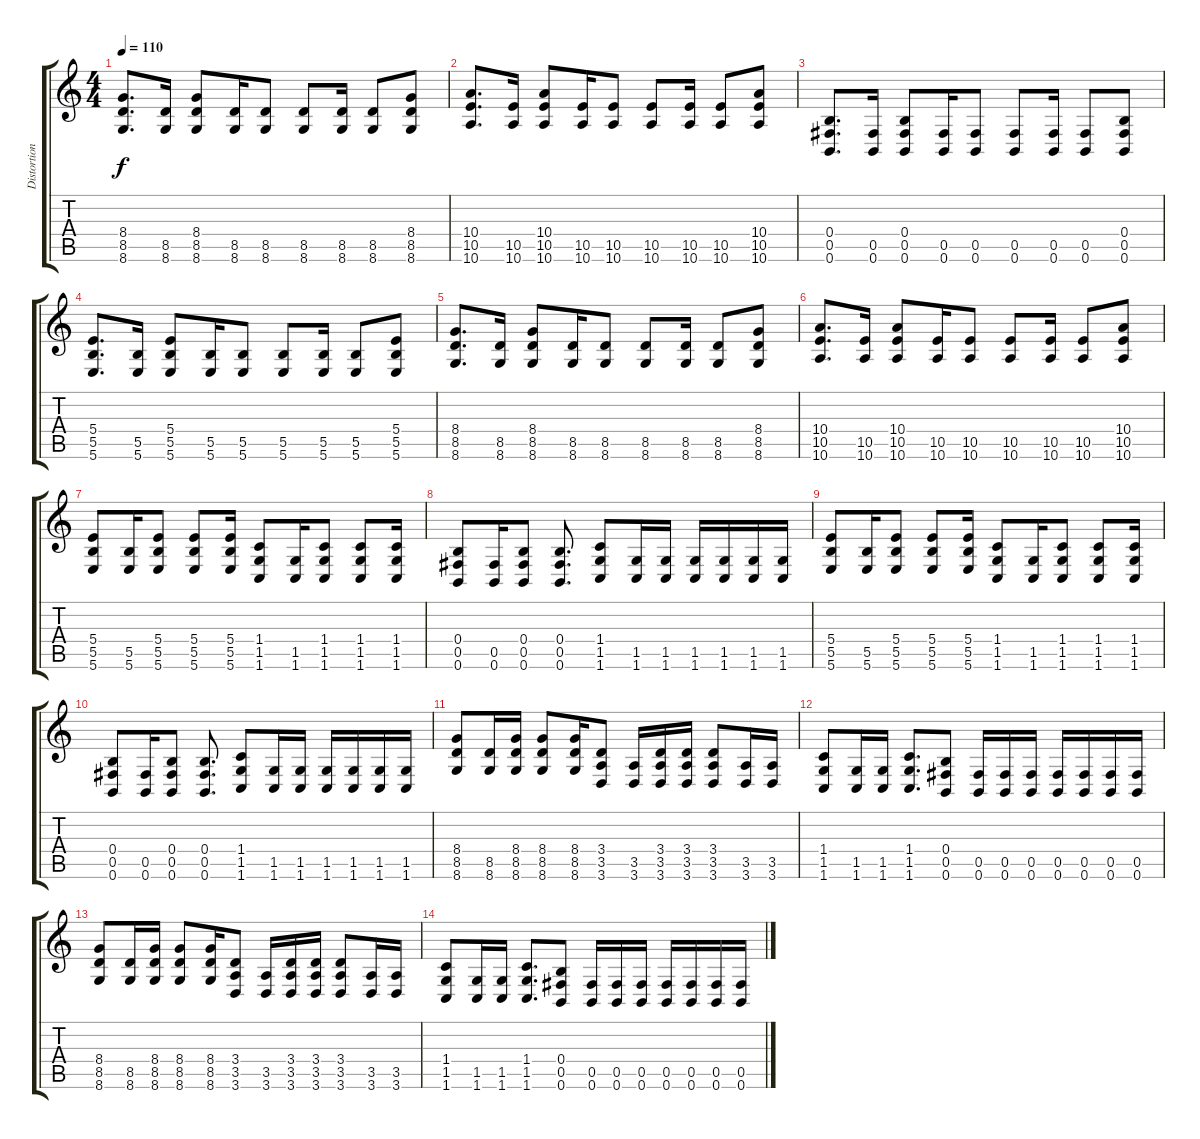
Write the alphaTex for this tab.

\track ("Distortion" "Distortion") {instrument distortionguitar}
\staff {score tabs}
\tuning (Db4 Ab3 E3 B2 Gb2 B1) {hide}
\ts (4 4)
\tempo 110
\clef g2
\ks c
(8.4 8.5 8.6).8{d dy f} (8.5 8.6).16 (8.4 8.5 8.6).8 (8.5 8.6).16 (8.5 8.6).8 (8.5 8.6).8 (8.5 8.6).16 (8.5 8.6).8 (8.4 8.5 8.6).8 |
(10.4 10.5 10.6).8{d} (10.5 10.6).16 (10.4 10.5 10.6).8 (10.5 10.6).16 (10.5 10.6).8 (10.5 10.6).8 (10.5 10.6).16 (10.5 10.6).8 (10.4 10.5 10.6).8 |
(0.4 0.5 0.6).8{d} (0.5 0.6).16 (0.4 0.5 0.6).8 (0.5 0.6).16 (0.5 0.6).8 (0.5 0.6).8 (0.5 0.6).16 (0.5 0.6).8 (0.4 0.5 0.6).8 |
(5.4 5.5 5.6).8{d} (5.5 5.6).16 (5.4 5.5 5.6).8 (5.5 5.6).16 (5.5 5.6).8 (5.5 5.6).8 (5.5 5.6).16 (5.5 5.6).8 (5.4 5.5 5.6).8 |
(8.4 8.5 8.6).8{d} (8.5 8.6).16 (8.4 8.5 8.6).8 (8.5 8.6).16 (8.5 8.6).8 (8.5 8.6).8 (8.5 8.6).16 (8.5 8.6).8 (8.4 8.5 8.6).8 |
(10.4 10.5 10.6).8{d} (10.5 10.6).16 (10.4 10.5 10.6).8 (10.5 10.6).16 (10.5 10.6).8 (10.5 10.6).8 (10.5 10.6).16 (10.5 10.6).8 (10.4 10.5 10.6).8 |
(5.4 5.5 5.6).8 (5.5 5.6).16 (5.4 5.5 5.6).8 (5.4 5.5 5.6).8 (5.4 5.5 5.6).16 (1.4 1.5 1.6).8 (1.5 1.6).16 (1.4 1.5 1.6).8 (1.4 1.5 1.6).8 (1.4 1.5 1.6).16 |
(0.4 0.5 0.6).8 (0.5 0.6).16 (0.4 0.5 0.6).8 (0.4 0.5 0.6).8{d} (1.4 1.5 1.6).8 (1.5 1.6).16 (1.5 1.6).16 (1.5 1.6).16 (1.5 1.6).16 (1.5 1.6).16 (1.5 1.6).16 |
(5.4 5.5 5.6).8 (5.5 5.6).16 (5.4 5.5 5.6).8 (5.4 5.5 5.6).8 (5.4 5.5 5.6).16 (1.4 1.5 1.6).8 (1.5 1.6).16 (1.4 1.5 1.6).8 (1.4 1.5 1.6).8 (1.4 1.5 1.6).16 |
(0.4 0.5 0.6).8 (0.5 0.6).16 (0.4 0.5 0.6).8 (0.4 0.5 0.6).8{d} (1.4 1.5 1.6).8 (1.5 1.6).16 (1.5 1.6).16 (1.5 1.6).16 (1.5 1.6).16 (1.5 1.6).16 (1.5 1.6).16 |
(8.4 8.5 8.6).8 (8.5 8.6).16 (8.4 8.5 8.6).16 (8.4 8.5 8.6).8 (8.4 8.5 8.6).16 (3.4 3.5 3.6).8 (3.5 3.6).16 (3.4 3.5 3.6).16 (3.4 3.5 3.6).16 (3.4 3.5 3.6).8 (3.5 3.6).16 (3.5 3.6).16 |
(1.4 1.5 1.6).8 (1.5 1.6).16 (1.5 1.6).16 (1.4 1.5 1.6).8{d} (0.4 0.5 0.6).8 (0.5 0.6).16 (0.5 0.6).16 (0.5 0.6).16 (0.5 0.6).16 (0.5 0.6).16 (0.5 0.6).16 (0.5 0.6).16 |
(8.4 8.5 8.6).8 (8.5 8.6).16 (8.4 8.5 8.6).16 (8.4 8.5 8.6).8 (8.4 8.5 8.6).16 (3.4 3.5 3.6).8 (3.5 3.6).16 (3.4 3.5 3.6).16 (3.4 3.5 3.6).16 (3.4 3.5 3.6).8 (3.5 3.6).16 (3.5 3.6).16 |
(1.4 1.5 1.6).8 (1.5 1.6).16 (1.5 1.6).16 (1.4 1.5 1.6).8{d} (0.4 0.5 0.6).8 (0.5 0.6).16 (0.5 0.6).16 (0.5 0.6).16 (0.5 0.6).16 (0.5 0.6).16 (0.5 0.6).16 (0.5 0.6).16
